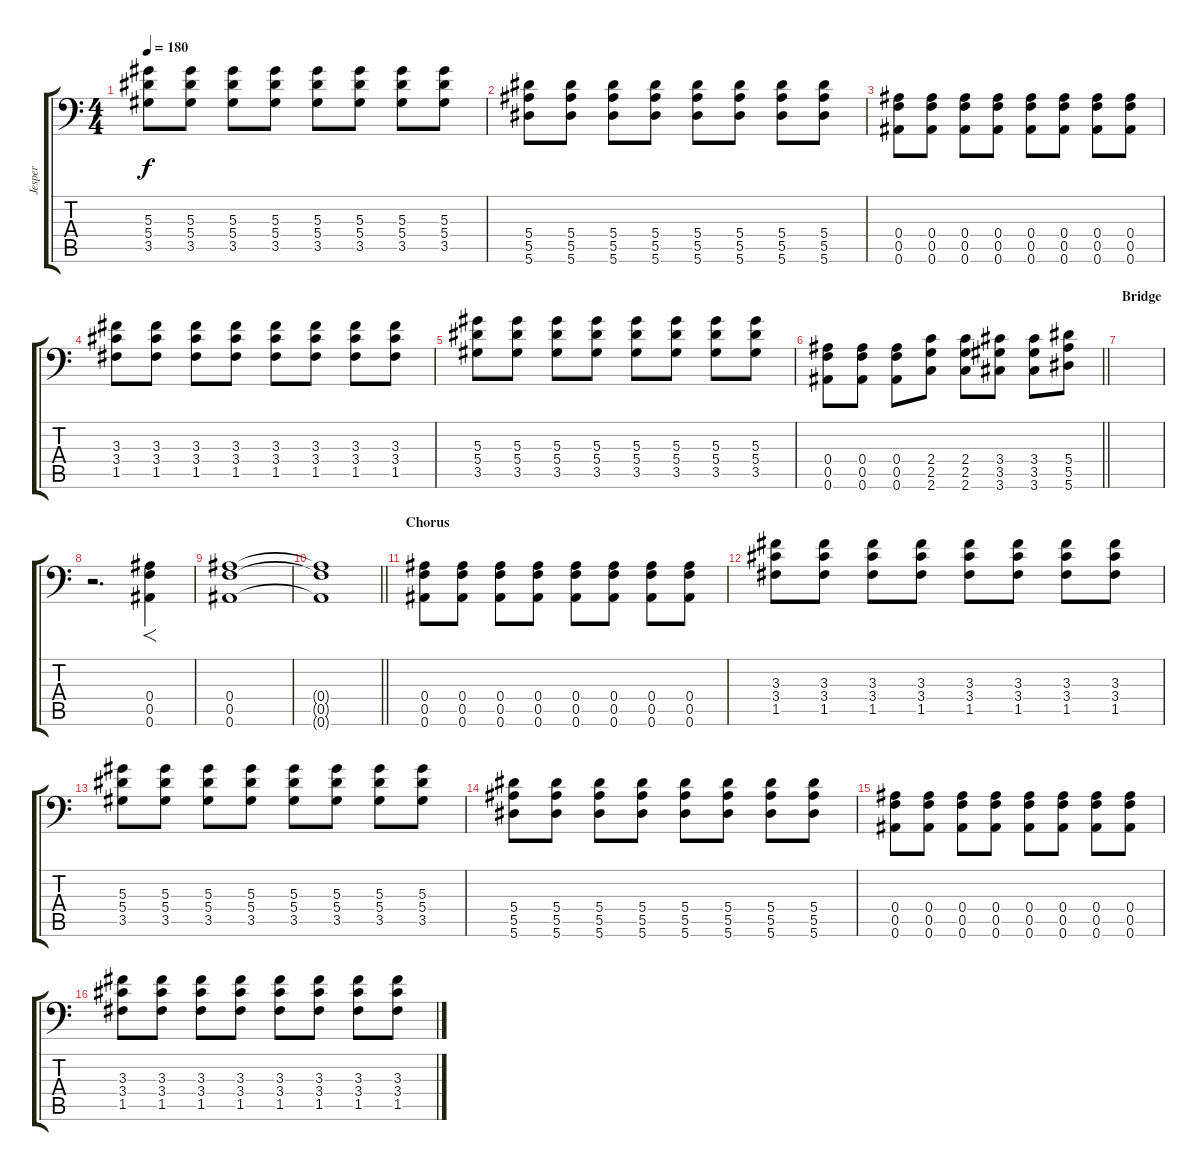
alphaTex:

\track ("Jesper" "Jesper") {instrument overdrivenguitar}
\staff {score tabs}
\tuning (C4 G3 Eb3 Bb2 F2 Bb1) {hide}
\ts (4 4)
\tempo 180
\clef f4
\ks c
(5.3 5.4 3.5).8{dy f} (5.3 5.4 3.5).8 (5.3 5.4 3.5).8 (5.3 5.4 3.5).8 (5.3 5.4 3.5).8 (5.3 5.4 3.5).8 (5.3 5.4 3.5).8 (5.3 5.4 3.5).8 |
(5.4 5.5 5.6).8 (5.4 5.5 5.6).8 (5.4 5.5 5.6).8 (5.4 5.5 5.6).8 (5.4 5.5 5.6).8 (5.4 5.5 5.6).8 (5.4 5.5 5.6).8 (5.4 5.5 5.6).8 |
(0.4 0.5 0.6).8 (0.4 0.5 0.6).8 (0.4 0.5 0.6).8 (0.4 0.5 0.6).8 (0.4 0.5 0.6).8 (0.4 0.5 0.6).8 (0.4 0.5 0.6).8 (0.4 0.5 0.6).8 |
(3.3 3.4 1.5).8 (3.3 3.4 1.5).8 (3.3 3.4 1.5).8 (3.3 3.4 1.5).8 (3.3 3.4 1.5).8 (3.3 3.4 1.5).8 (3.3 3.4 1.5).8 (3.3 3.4 1.5).8 |
(5.3 5.4 3.5).8 (5.3 5.4 3.5).8 (5.3 5.4 3.5).8 (5.3 5.4 3.5).8 (5.3 5.4 3.5).8 (5.3 5.4 3.5).8 (5.3 5.4 3.5).8 (5.3 5.4 3.5).8 |
\barLineRight lightlight
(0.4 0.5 0.6).8 (0.4 0.5 0.6).8 (0.4 0.5 0.6).8 (2.4 2.5 2.6).8 (2.4 2.5 2.6).8 (3.4 3.5 3.6).8 (3.4 3.5 3.6).8 (5.4 5.5 5.6).8 |
\section ("" "Bridge")
|
r.2{d} (0.4 0.5 0.6).4{f} |
(0.4 0.5 0.6).1 |
\barLineRight lightlight
(0.4{t} 0.5{t} 0.6{t}).1 |
\section ("" "Chorus")
(0.4 0.5 0.6).8 (0.4 0.5 0.6).8 (0.4 0.5 0.6).8 (0.4 0.5 0.6).8 (0.4 0.5 0.6).8 (0.4 0.5 0.6).8 (0.4 0.5 0.6).8 (0.4 0.5 0.6).8 |
(3.3 3.4 1.5).8 (3.3 3.4 1.5).8 (3.3 3.4 1.5).8 (3.3 3.4 1.5).8 (3.3 3.4 1.5).8 (3.3 3.4 1.5).8 (3.3 3.4 1.5).8 (3.3 3.4 1.5).8 |
(5.3 5.4 3.5).8 (5.3 5.4 3.5).8 (5.3 5.4 3.5).8 (5.3 5.4 3.5).8 (5.3 5.4 3.5).8 (5.3 5.4 3.5).8 (5.3 5.4 3.5).8 (5.3 5.4 3.5).8 |
(5.4 5.5 5.6).8 (5.4 5.5 5.6).8 (5.4 5.5 5.6).8 (5.4 5.5 5.6).8 (5.4 5.5 5.6).8 (5.4 5.5 5.6).8 (5.4 5.5 5.6).8 (5.4 5.5 5.6).8 |
(0.4 0.5 0.6).8 (0.4 0.5 0.6).8 (0.4 0.5 0.6).8 (0.4 0.5 0.6).8 (0.4 0.5 0.6).8 (0.4 0.5 0.6).8 (0.4 0.5 0.6).8 (0.4 0.5 0.6).8 |
(3.3 3.4 1.5).8 (3.3 3.4 1.5).8 (3.3 3.4 1.5).8 (3.3 3.4 1.5).8 (3.3 3.4 1.5).8 (3.3 3.4 1.5).8 (3.3 3.4 1.5).8 (3.3 3.4 1.5).8
